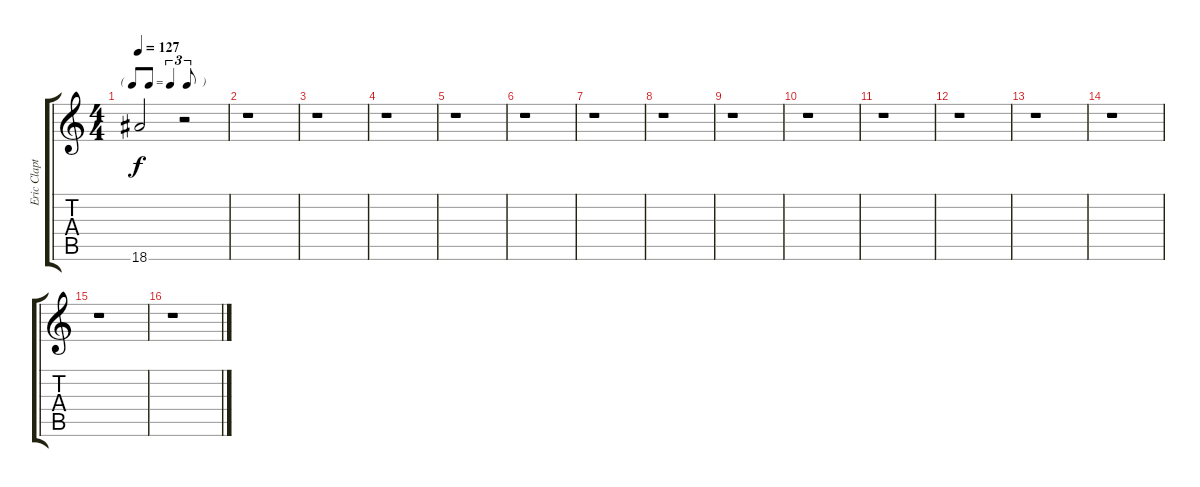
\track ("Eric Clapton" "Eric Clapt") {instrument overdrivenguitar}
\staff {score tabs}
\tuning (E4 B3 G3 D3 A2 E2) {hide}
\ts (4 4)
\tf triplet8th
\tempo 127
\clef g2
\ks c
18.6.2{dy f} r.2 |
r.1 |
r.1 |
r.1 |
r.1 |
r.1 |
r.1 |
r.1 |
r.1 |
r.1 |
r.1 |
r.1 |
r.1 |
r.1 |
r.1 |
r.1
